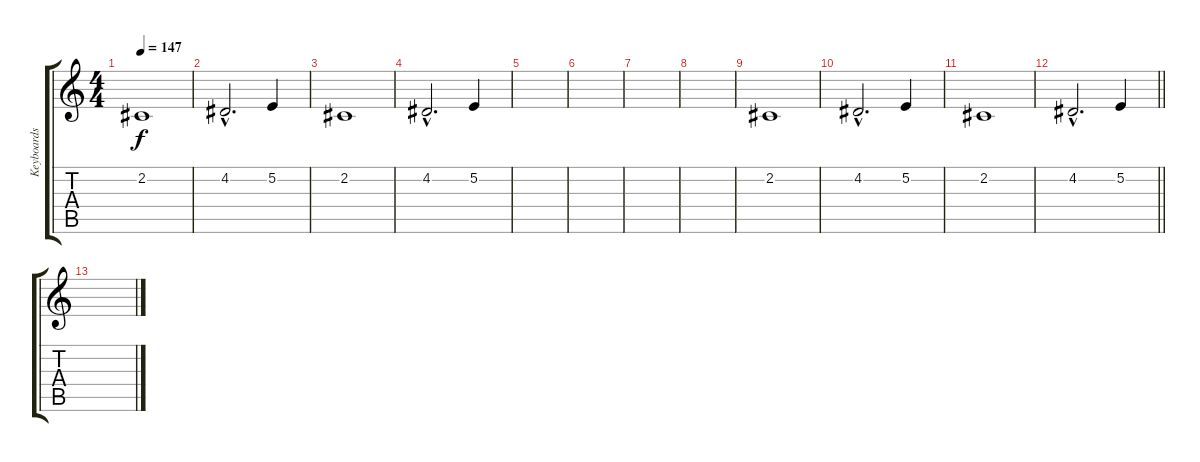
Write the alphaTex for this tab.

\track ("Keyboards" "Keyboards") {instrument churchorgan}
\staff {score tabs}
\tuning (E4 B3 G3 D3 A2 E2) {hide}
\ts (4 4)
\tempo 147
\clef g2
\ks c
2.2.1{dy f} |
4.2{hac}.2{d} 5.2.4 |
2.2.1 |
4.2{hac}.2{d} 5.2.4 |
|
|
|
|
2.2.1 |
4.2{hac}.2{d} 5.2.4 |
2.2.1 |
\barLineRight lightlight
4.2{hac}.2{d} 5.2.4 |
\section ("" "")
